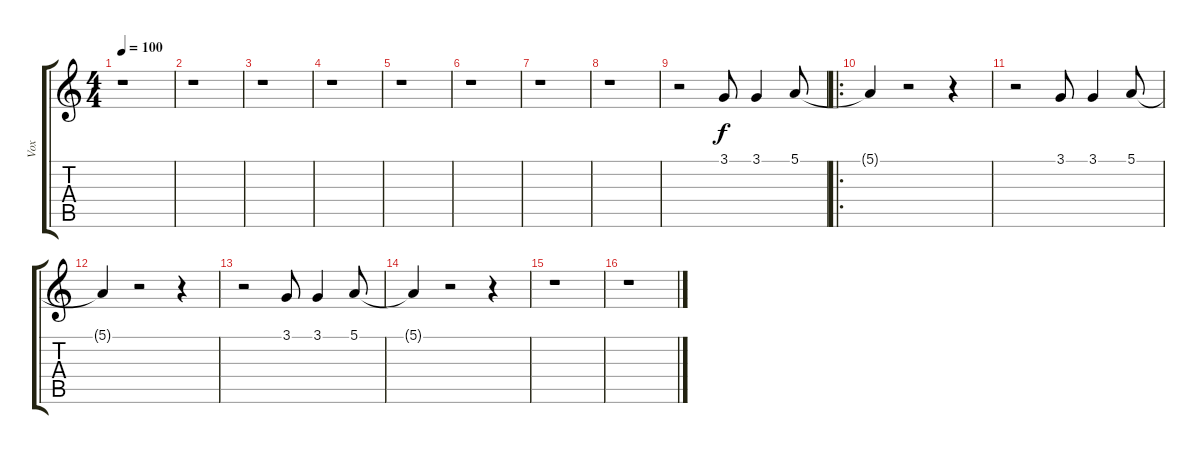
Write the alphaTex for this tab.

\track ("Vox" "Vox") {instrument bassoon}
\staff {score tabs}
\tuning (E4 B3 G3 D3 A2 E2) {hide}
\ts (4 4)
\tempo 100
\clef g2
\ks c
r.1{dy f} |
r.1 |
r.1 |
r.1 |
r.1 |
r.1 |
r.1 |
r.1 |
r.2 3.1.8 3.1.4 5.1.8 |
\ro
5.1{t}.4 r.2 r.4 |
r.2 3.1.8 3.1.4 5.1.8 |
5.1{t}.4 r.2 r.4 |
r.2 3.1.8 3.1.4 5.1.8 |
5.1{t}.4 r.2 r.4 |
r.1 |
r.1
